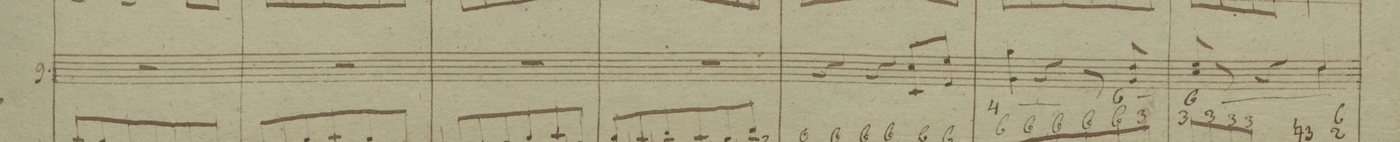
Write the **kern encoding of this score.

**kern	**dynam
*I"9.	*
*clefG2	*
*k[b-]	*
*M3/4	*
2.r	.
=29	=29
2.r	.
=30	=30
2.r	.
=31	=31
2.r	.
=32	=32
4r	.
4r	.
8F/L 8f/	.
8A/J 8a/	.
=33	=33
4c\ 4cc\	.
4r	.
8r	.
8c/ 8g/	.
=34	=34
*^	*
8f/ 8a/	8ryy	.
8r	8ryy	.
4r	4ryy	.
4g/	4g\	.
*v	*v	*
=35	=35
*-	*-
